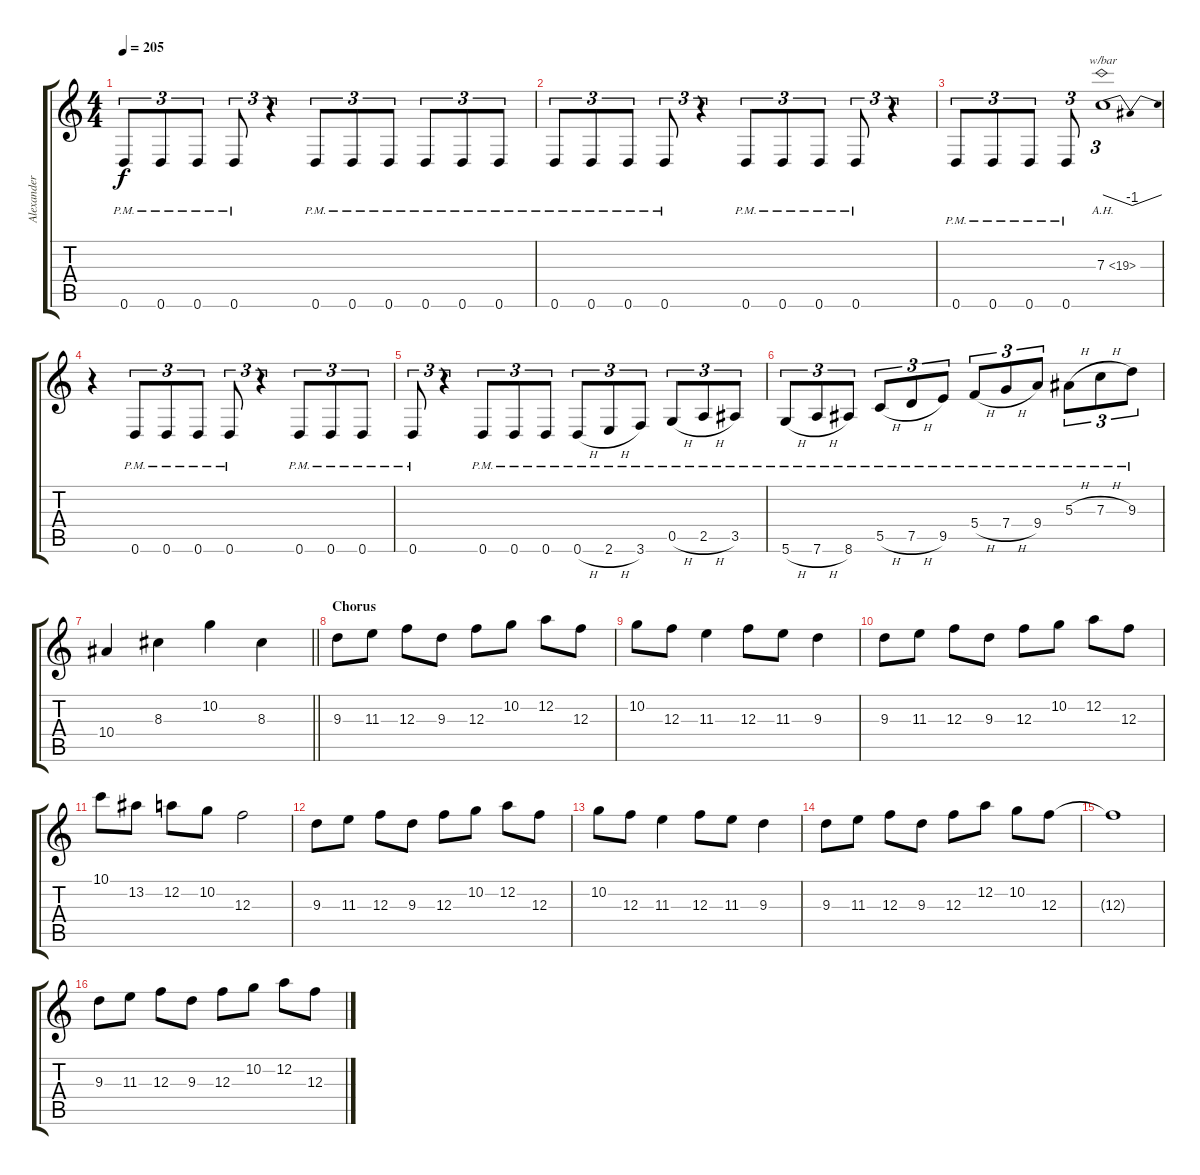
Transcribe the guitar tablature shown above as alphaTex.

\track ("Alexander Kuoppala" "Alexander ") {instrument distortionguitar}
\staff {score tabs}
\tuning (D4 A3 F3 C3 G2 D2) {hide}
\ts (4 4)
\tempo 205
\clef g2
\ks c
0.6{pm}.8{tu (3 2) dy f} 0.6{pm}.8{tu (3 2)} 0.6{pm}.8{tu (3 2)} 0.6{pm}.8{tu (3 2)} r.4{tu (3 2)} 0.6{pm}.8{tu (3 2)} 0.6{pm}.8{tu (3 2)} 0.6{pm}.8{tu (3 2)} 0.6{pm}.8{tu (3 2)} 0.6{pm}.8{tu (3 2)} 0.6{pm}.8{tu (3 2)} |
0.6{pm}.8{tu (3 2)} 0.6{pm}.8{tu (3 2)} 0.6{pm}.8{tu (3 2)} 0.6{pm}.8{tu (3 2)} r.4{tu (3 2)} 0.6{pm}.8{tu (3 2)} 0.6{pm}.8{tu (3 2)} 0.6{pm}.8{tu (3 2)} 0.6{pm}.8{tu (3 2)} r.4{tu (3 2)} |
0.6{pm}.8{tu (3 2)} 0.6{pm}.8{tu (3 2)} 0.6{pm}.8{tu (3 2)} 0.6{pm}.8{tu (3 2)} 7.3{ah 12}.1{tu (3 2) tbe (dip default 0 0 30 -4 46 -4 60 0)} |
r.4 0.6{pm}.8{tu (3 2)} 0.6{pm}.8{tu (3 2)} 0.6{pm}.8{tu (3 2)} 0.6{pm}.8{tu (3 2)} r.4{tu (3 2)} 0.6{pm}.8{tu (3 2)} 0.6{pm}.8{tu (3 2)} 0.6{pm}.8{tu (3 2)} |
0.6{pm}.8{tu (3 2)} r.4{tu (3 2)} 0.6{pm}.8{tu (3 2)} 0.6{pm}.8{tu (3 2)} 0.6{pm}.8{tu (3 2)} 0.6{h pm}.8{tu (3 2)} 2.6{h pm}.8{tu (3 2)} 3.6{pm}.8{tu (3 2)} 0.5{h pm}.8{tu (3 2)} 2.5{h pm}.8{tu (3 2)} 3.5{pm}.8{tu (3 2)} |
5.6{h pm}.8{tu (3 2)} 7.6{h pm}.8{tu (3 2)} 8.6{pm}.8{tu (3 2)} 5.5{h pm}.8{tu (3 2)} 7.5{h pm}.8{tu (3 2)} 9.5{pm}.8{tu (3 2)} 5.4{h pm}.8{tu (3 2)} 7.4{h pm}.8{tu (3 2)} 9.4{pm}.8{tu (3 2)} 5.3{h pm}.8{tu (3 2)} 7.3{h pm}.8{tu (3 2)} 9.3{pm}.8{tu (3 2)} |
\barLineRight lightlight
10.4.4 8.3.4 10.2.4 8.3.4 |
\section ("" "Chorus")
9.3.8 11.3.8 12.3.8 9.3.8 12.3.8 10.2.8 12.2.8 12.3.8 |
10.2.8 12.3.8 11.3.4 12.3.8 11.3.8 9.3.4 |
9.3.8 11.3.8 12.3.8 9.3.8 12.3.8 10.2.8 12.2.8 12.3.8 |
10.1.8 13.2.8 12.2.8 10.2.8 12.3.2 |
9.3.8 11.3.8 12.3.8 9.3.8 12.3.8 10.2.8 12.2.8 12.3.8 |
10.2.8 12.3.8 11.3.4 12.3.8 11.3.8 9.3.4 |
9.3.8 11.3.8 12.3.8 9.3.8 12.3.8 12.2.8 10.2.8 12.3.8 |
12.3{t}.1 |
9.3.8 11.3.8 12.3.8 9.3.8 12.3.8 10.2.8 12.2.8 12.3.8
